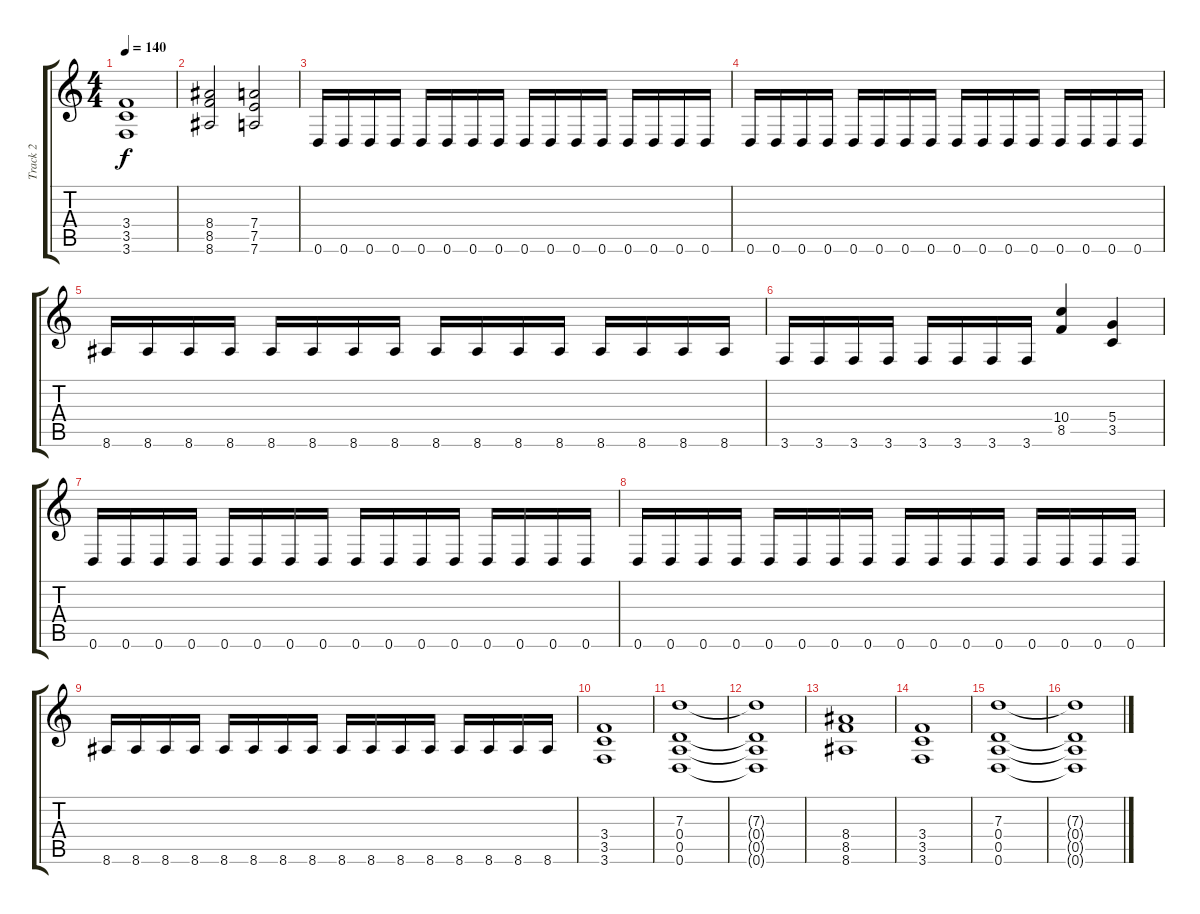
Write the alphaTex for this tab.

\track ("Track 2" "Track 2") {instrument distortionguitar}
\staff {score tabs}
\tuning (E4 B3 G3 D3 A2 D2) {hide}
\ts (4 4)
\tempo 140
\clef g2
\ks c
(3.4 3.5 3.6).1{dy f} |
(8.4 8.5 8.6).2 (7.4 7.5 7.6).2 |
0.6.16 0.6.16 0.6.16 0.6.16 0.6.16 0.6.16 0.6.16 0.6.16 0.6.16 0.6.16 0.6.16 0.6.16 0.6.16 0.6.16 0.6.16 0.6.16 |
0.6.16 0.6.16 0.6.16 0.6.16 0.6.16 0.6.16 0.6.16 0.6.16 0.6.16 0.6.16 0.6.16 0.6.16 0.6.16 0.6.16 0.6.16 0.6.16 |
8.6.16 8.6.16 8.6.16 8.6.16 8.6.16 8.6.16 8.6.16 8.6.16 8.6.16 8.6.16 8.6.16 8.6.16 8.6.16 8.6.16 8.6.16 8.6.16 |
3.6.16 3.6.16 3.6.16 3.6.16 3.6.16 3.6.16 3.6.16 3.6.16 (10.4 8.5).4 (5.4 3.5).4 |
0.6.16 0.6.16 0.6.16 0.6.16 0.6.16 0.6.16 0.6.16 0.6.16 0.6.16 0.6.16 0.6.16 0.6.16 0.6.16 0.6.16 0.6.16 0.6.16 |
0.6.16 0.6.16 0.6.16 0.6.16 0.6.16 0.6.16 0.6.16 0.6.16 0.6.16 0.6.16 0.6.16 0.6.16 0.6.16 0.6.16 0.6.16 0.6.16 |
8.6.16 8.6.16 8.6.16 8.6.16 8.6.16 8.6.16 8.6.16 8.6.16 8.6.16 8.6.16 8.6.16 8.6.16 8.6.16 8.6.16 8.6.16 8.6.16 |
(3.4 3.5 3.6).1 |
(7.3 0.4 0.5 0.6).1 |
(7.3{t} 0.4{t} 0.5{t} 0.6{t}).1 |
(8.4 8.5 8.6).1 |
(3.4 3.5 3.6).1 |
(7.3 0.4 0.5 0.6).1 |
(7.3{t} 0.4{t} 0.5{t} 0.6{t}).1
